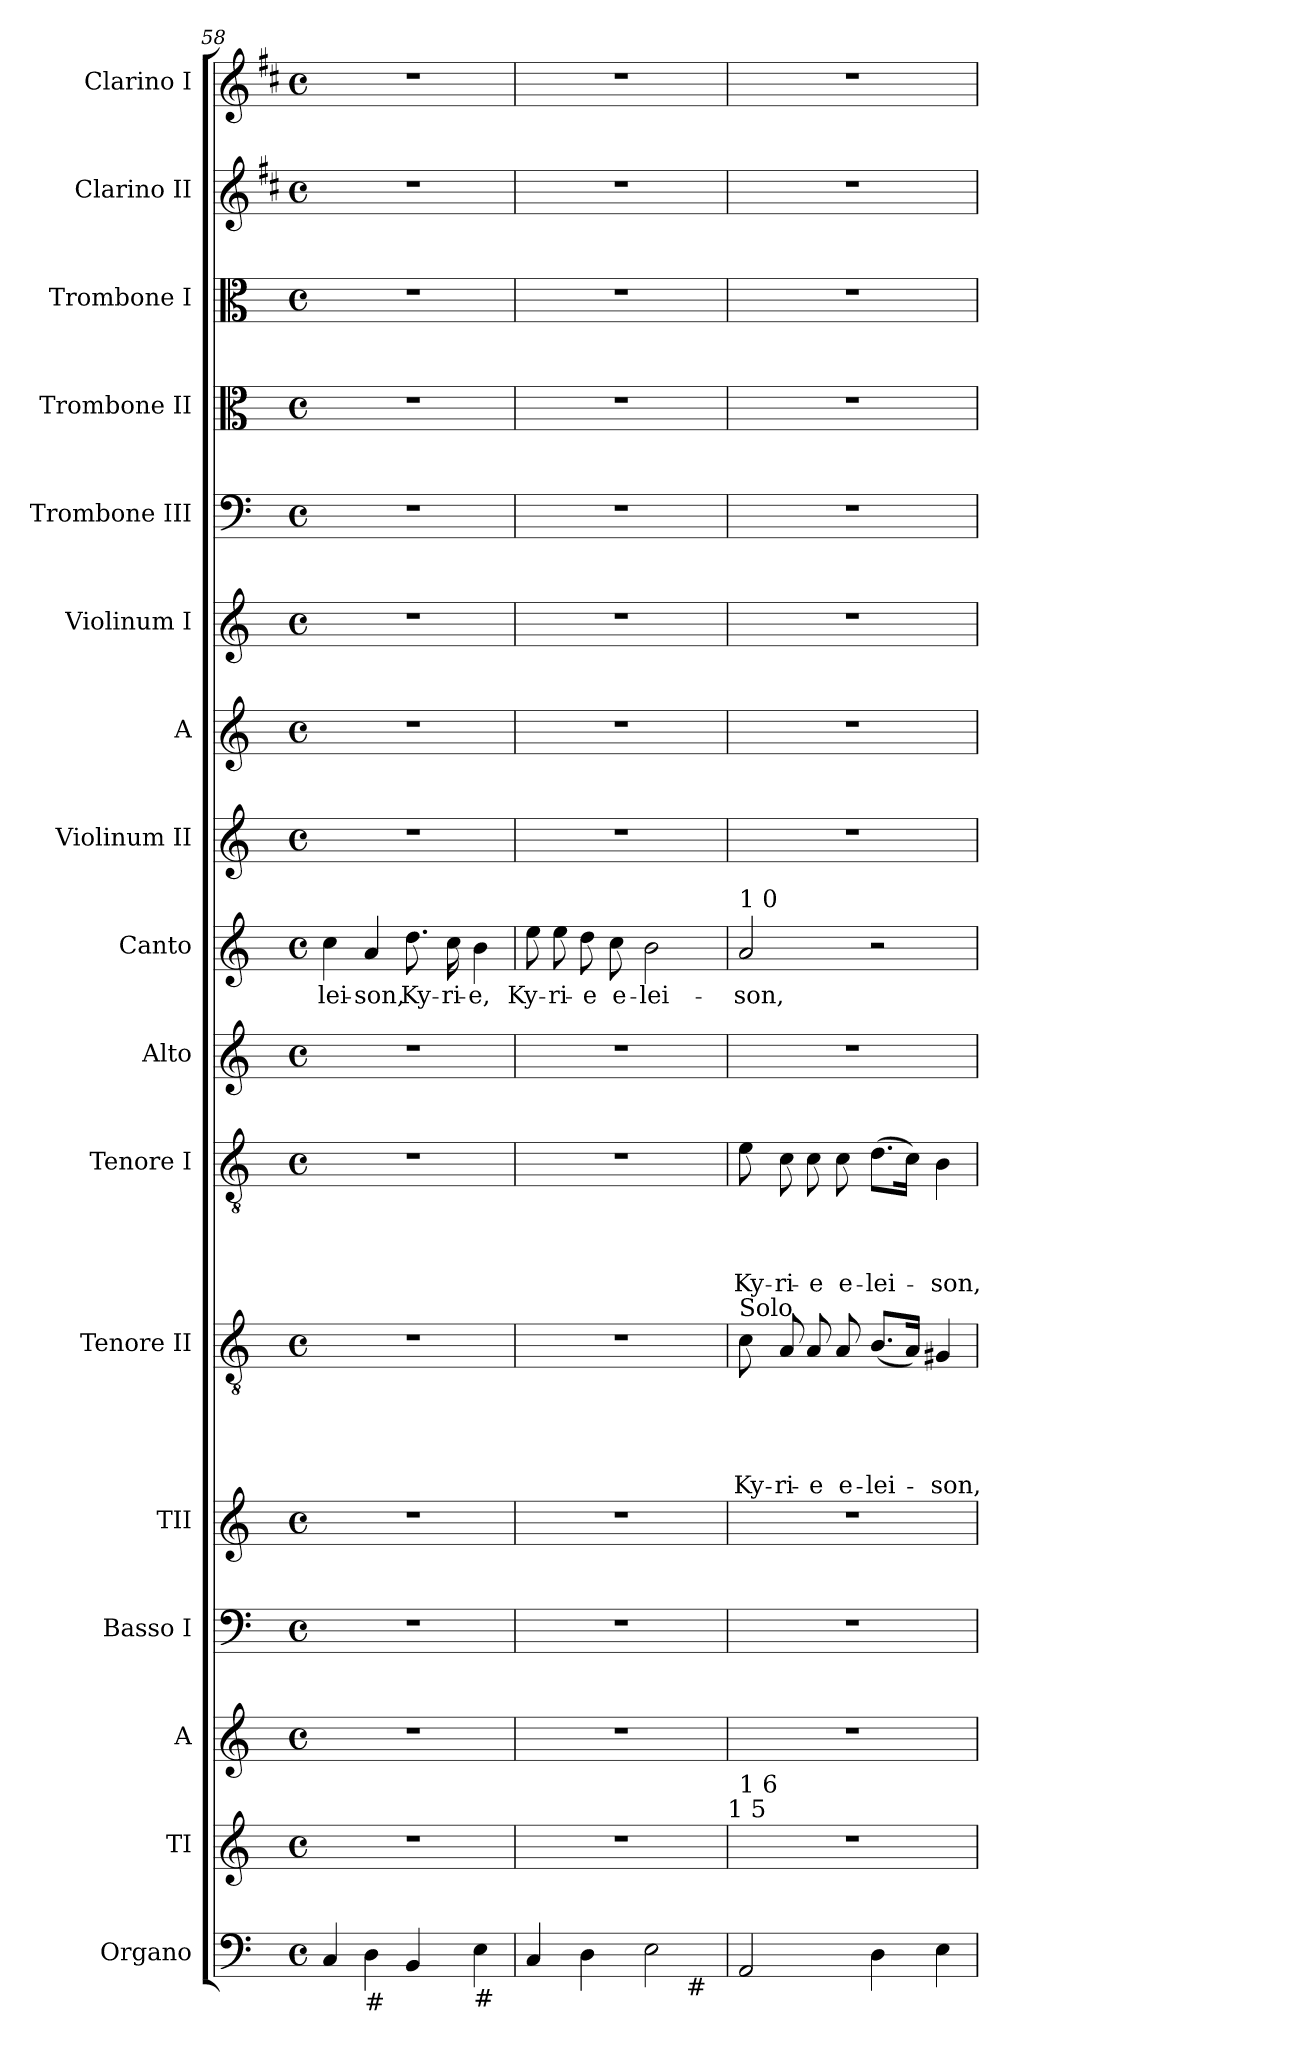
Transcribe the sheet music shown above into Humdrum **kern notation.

**kern	**kern	**kern	**kern	**kern	**kern	**text	**text	**text	**text	**text	**kern	**text	**text	**text	**text	**kern	**kern	**text	**kern	**kern	**kern	**kern	**kern	**kern	**kern	**kern
*part17	*part16	*part15	*part14	*part13	*part12	*part12	*part12	*part12	*part12	*part12	*part11	*part11	*part11	*part11	*part11	*part10	*part9	*part9	*part8	*part7	*part6	*part5	*part4	*part3	*part2	*part1
*staff17	*staff16	*staff15	*staff14	*staff13	*staff12	*staff12	*staff12	*staff12	*staff12	*staff12	*staff11	*staff11	*staff11	*staff11	*staff11	*staff10	*staff9	*staff9	*staff8	*staff7	*staff6	*staff5	*staff4	*staff3	*staff2	*staff1
*I"Organo	*I"TI	*I"A	*I"Basso I	*I"TII	*I"Tenore II	*	*	*	*	*	*I"Tenore I	*	*	*	*	*I"Alto	*I"Canto	*	*I"Violinum II	*I"A	*I"Violinum I	*I"Trombone III	*I"Trombone II	*I"Trombone I	*I"Clarino II	*I"Clarino I
*I'O	*I'TI	*I'A	*I'B I	*I'TII	*I'TII	*	*	*	*	*	*I'TI	*	*	*	*	*I'A	*I'C	*	*I'V II	*I'A	*I'V I	*I'Trb III	*I'Trb II	*I'Trb I	*I'Cla II	*I'Cla I
*clefF4	*clefG2	*clefG2	*clefF4	*clefG2	*clefGv2	*	*	*	*	*	*clefGv2	*	*	*	*	*clefG2	*clefG2	*	*clefG2	*clefG2	*clefG2	*clefF4	*clefC3	*clefC3	*clefG2	*clefG2
*	*	*	*	*	*	*	*	*	*	*	*	*	*	*	*	*	*	*	*	*	*	*	*	*	*ITrd1c2	*ITrd1c2
*k[]	*k[]	*k[]	*k[]	*k[]	*k[]	*	*	*	*	*	*k[]	*	*	*	*	*k[]	*k[]	*	*k[]	*k[]	*k[]	*k[]	*k[]	*k[]	*k[]	*k[]
*C:	*C:	*C:	*C:	*C:	*C:	*	*	*	*	*	*C:	*	*	*	*	*C:	*C:	*	*C:	*C:	*C:	*C:	*C:	*C:	*C:	*C:
*M4/4	*M4/4	*M4/4	*M4/4	*M4/4	*M4/4	*	*	*	*	*	*M4/4	*	*	*	*	*M4/4	*M4/4	*	*M4/4	*M4/4	*M4/4	*M4/4	*M4/4	*M4/4	*M4/4	*M4/4
*met(c)	*met(c)	*met(c)	*met(c)	*met(c)	*met(c)	*	*	*	*	*	*met(c)	*	*	*	*	*met(c)	*met(c)	*	*met(c)	*met(c)	*met(c)	*met(c)	*met(c)	*met(c)	*met(c)	*met(c)
=58	=58	=58	=58	=58	=58	=58	=58	=58	=58	=58	=58	=58	=58	=58	=58	=58	=58	=58	=58	=58	=58	=58	=58	=58	=58	=58
!	!	!	!	!	!	!	!	!	!	!	!	!	!	!	!	!	!	!LO:LY:b	!	!	!	!	!	!	!	!
4C/	1r	1r	1r	1r	1r	.	.	.	.	.	1r	.	.	.	.	1r	4cc\	-lei-	1r	1r	1r	1r	1r	1r	1r	1r
!LO:TX:b:t=#	!	!	!	!	!	!	!	!	!	!	!	!	!	!	!	!	!	!	!	!	!	!	!	!	!	!
!	!	!	!	!	!	!	!	!	!	!	!	!	!	!	!	!	!	!LO:LY:b	!	!	!	!	!	!	!	!
4D\	.	.	.	.	.	.	.	.	.	.	.	.	.	.	.	.	4a/	-son,	.	.	.	.	.	.	.	.
!	!	!	!	!	!	!	!	!	!	!	!	!	!	!	!	!	!	!LO:LY:b	!	!	!	!	!	!	!	!
4BB/	.	.	.	.	.	.	.	.	.	.	.	.	.	.	.	.	8.dd\	Ky-	.	.	.	.	.	.	.	.
!	!	!	!	!	!	!	!	!	!	!	!	!	!	!	!	!	!	!LO:LY:b	!	!	!	!	!	!	!	!
.	.	.	.	.	.	.	.	.	.	.	.	.	.	.	.	.	16cc\	-ri-	.	.	.	.	.	.	.	.
!LO:TX:b:t=#	!	!	!	!	!	!	!	!	!	!	!	!	!	!	!	!	!	!	!	!	!	!	!	!	!	!
!	!	!	!	!	!	!	!	!	!	!	!	!	!	!	!	!	!	!LO:LY:b	!	!	!	!	!	!	!	!
4E\	.	.	.	.	.	.	.	.	.	.	.	.	.	.	.	.	4b\	-e,	.	.	.	.	.	.	.	.
=59	=59	=59	=59	=59	=59	=59	=59	=59	=59	=59	=59	=59	=59	=59	=59	=59	=59	=59	=59	=59	=59	=59	=59	=59	=59	=59
!	!	!	!	!	!	!	!	!	!	!	!	!	!	!	!	!	!	!LO:LY:b	!	!	!	!	!	!	!	!
*^	*	*	*	*	*	*	*	*	*	*	*	*	*	*	*	*	*	*	*	*	*	*	*	*	*	*
4C/	2.ryy	1r	1r	1r	1r	1r	.	.	.	.	.	1r	.	.	.	.	1r	8ee\	Ky-	1r	1r	1r	1r	1r	1r	1r	1r
!	!	!	!	!	!	!	!	!	!	!	!	!	!	!	!	!	!	!	!LO:LY:b	!	!	!	!	!	!	!	!
.	.	.	.	.	.	.	.	.	.	.	.	.	.	.	.	.	.	8ee\	-ri-	.	.	.	.	.	.	.	.
!	!	!	!	!	!	!	!	!	!	!	!	!	!	!	!	!	!	!	!LO:LY:b	!	!	!	!	!	!	!	!
4D\	.	.	.	.	.	.	.	.	.	.	.	.	.	.	.	.	.	8dd\	-e	.	.	.	.	.	.	.	.
!	!	!	!	!	!	!	!	!	!	!	!	!	!	!	!	!	!	!	!LO:LY:b	!	!	!	!	!	!	!	!
.	.	.	.	.	.	.	.	.	.	.	.	.	.	.	.	.	.	8cc\	e-	.	.	.	.	.	.	.	.
!	!	!	!	!	!	!	!	!	!	!	!	!	!	!	!	!	!	!	!LO:LY:b	!	!	!	!	!	!	!	!
2E>\	.	.	.	.	.	.	.	.	.	.	.	.	.	.	.	.	.	2b\	-lei-	.	.	.	.	.	.	.	.
!	!LO:TX:b:t=#	!	!	!	!	!	!	!	!	!	!	!	!	!	!	!	!	!	!	!	!	!	!	!	!	!	!
.	4ryy	.	.	.	.	.	.	.	.	.	.	.	.	.	.	.	.	.	.	.	.	.	.	.	.	.	.
!	!	!LO:TX:a:t=1 5	!	!	!	!	!	!	!	!	!	!	!	!	!	!	!	!	!	!	!	!	!	!	!	!	!
!!LO:PB:g=z
=60	=60	=60	=60	=60	=60	=60	=60	=60	=60	=60	=60	=60	=60	=60	=60	=60	=60	=60	=60	=60	=60	=60	=60	=60	=60	=60	=60
!	!	!	!	!	!	!	!	!	!	!	!	!	!	!	!	!	!	!LO:TX:a:t=1 0	!	!	!	!	!	!	!	!	!
!	!	!	!	!	!	!LO:TX:a:t=Solo	!	!	!	!	!	!	!	!	!	!	!	!	!	!	!	!	!	!	!	!	!
!	!	!LO:TX:a:t=1 6	!	!	!	!	!	!	!	!	!	!	!	!	!	!	!	!	!	!	!	!	!	!	!	!	!
!	!	!	!	!	!	!	!	!	!	!	!LO:LY:b	!	!	!	!	!LO:LY:b	!	!	!LO:LY:b	!	!	!	!	!	!	!	!
*v	*v	*	*	*	*	*	*	*	*	*	*	*	*	*	*	*	*	*	*	*	*	*	*	*	*	*	*
2AA/	1r	1r	1r	1r	8c\	.	.	.	.	Ky-	8e\	.	.	.	Ky-	1r	2a/	-son,	1r	1r	1r	1r	1r	1r	1r	1r
!	!	!	!	!	!	!	!	!	!	!LO:LY:b	!	!	!	!	!LO:LY:b	!	!	!	!	!	!	!	!	!	!	!
.	.	.	.	.	8A/	.	.	.	.	-ri-	8c\	.	.	.	-ri-	.	.	.	.	.	.	.	.	.	.	.
!	!	!	!	!	!	!	!	!	!	!LO:LY:b	!	!	!	!	!LO:LY:b	!	!	!	!	!	!	!	!	!	!	!
.	.	.	.	.	8A/	.	.	.	.	-e	8c\	.	.	.	-e	.	.	.	.	.	.	.	.	.	.	.
!	!	!	!	!	!	!	!	!	!	!LO:LY:b	!	!	!	!	!LO:LY:b	!	!	!	!	!	!	!	!	!	!	!
.	.	.	.	.	8A/	.	.	.	.	e-	8c\	.	.	.	e-	.	.	.	.	.	.	.	.	.	.	.
!	!	!	!	!	!	!	!	!	!	!LO:LY:b	!	!	!	!	!LO:LY:b	!	!	!	!	!	!	!	!	!	!	!
4D>\	.	.	.	.	(<8.B/L	.	.	.	.	-lei-	(>8.d\L	.	.	.	-lei-	.	2r	.	.	.	.	.	.	.	.	.
.	.	.	.	.	16A/Jk)	.	.	.	.	.	16c\Jk)	.	.	.	.	.	.	.	.	.	.	.	.	.	.	.
!	!	!	!	!	!	!	!	!	!	!LO:LY:b	!	!	!	!	!LO:LY:b	!	!	!	!	!	!	!	!	!	!	!
4E\	.	.	.	.	4G#X/	.	.	.	.	-son,	4B\	.	.	.	-son,	.	.	.	.	.	.	.	.	.	.	.
=	=	=	=	=	=	=	=	=	=	=	=	=	=	=	=	=	=	=	=	=	=	=	=	=	=	=
*-	*-	*-	*-	*-	*-	*-	*-	*-	*-	*-	*-	*-	*-	*-	*-	*-	*-	*-	*-	*-	*-	*-	*-	*-	*-	*-
